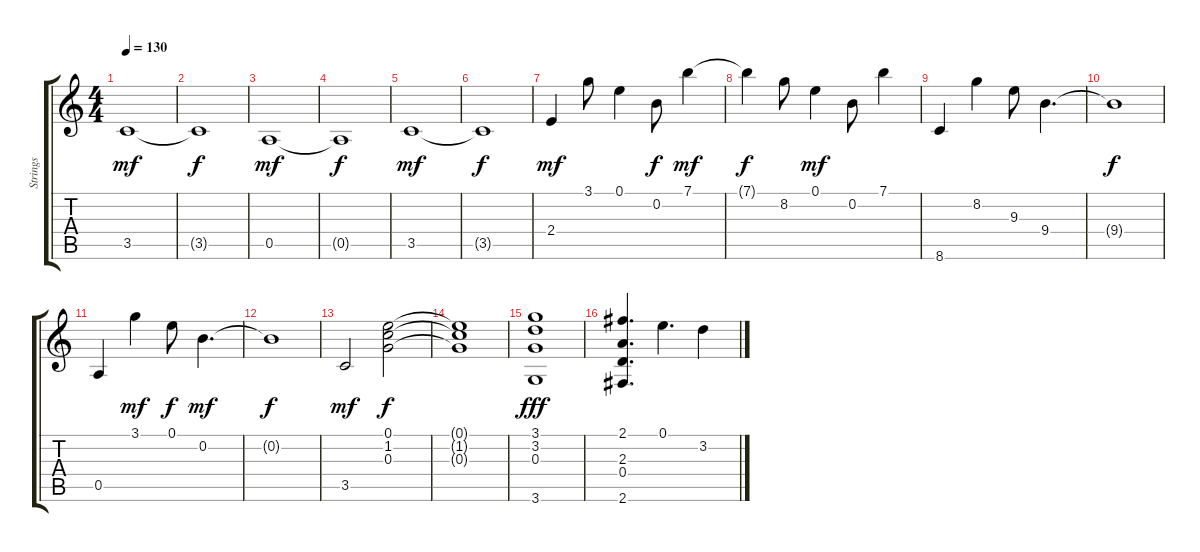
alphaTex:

\track ("Strings" "Strings") {instrument electricguitarjazz}
\staff {score tabs}
\tuning (E4 B3 G3 D3 A2 E2) {hide}
\ts (4 4)
\tempo 130
\clef g2
\ks c
3.5.1{dy mf} |
3.5{t}.1{dy f} |
0.5.1{dy mf} |
0.5{t}.1{dy f} |
3.5.1{dy mf} |
3.5{t}.1{dy f} |
2.4.4{dy mf} 3.1.8 0.1.4 0.2.8{dy f} 7.1.4{dy mf} |
7.1{t}.4{dy f} 8.2.8 0.1.4{dy mf} 0.2.8 7.1.4 |
8.6.4 8.2.4 9.3.8 9.4.4{d} |
9.4{t}.1{dy f} |
0.5.4 3.1.4{dy mf} 0.1.8{dy f} 0.2.4{d dy mf} |
0.2{t}.1{dy f} |
3.5.2{dy mf} (0.1 1.2 0.3).2{dy f} |
(0.1{t} 1.2{t} 0.3{t}).1 |
(3.1 3.2 0.3 3.6).1{dy fff} |
(2.1 2.3 0.4 2.6).4{d} 0.1.4{d} 3.2.4
